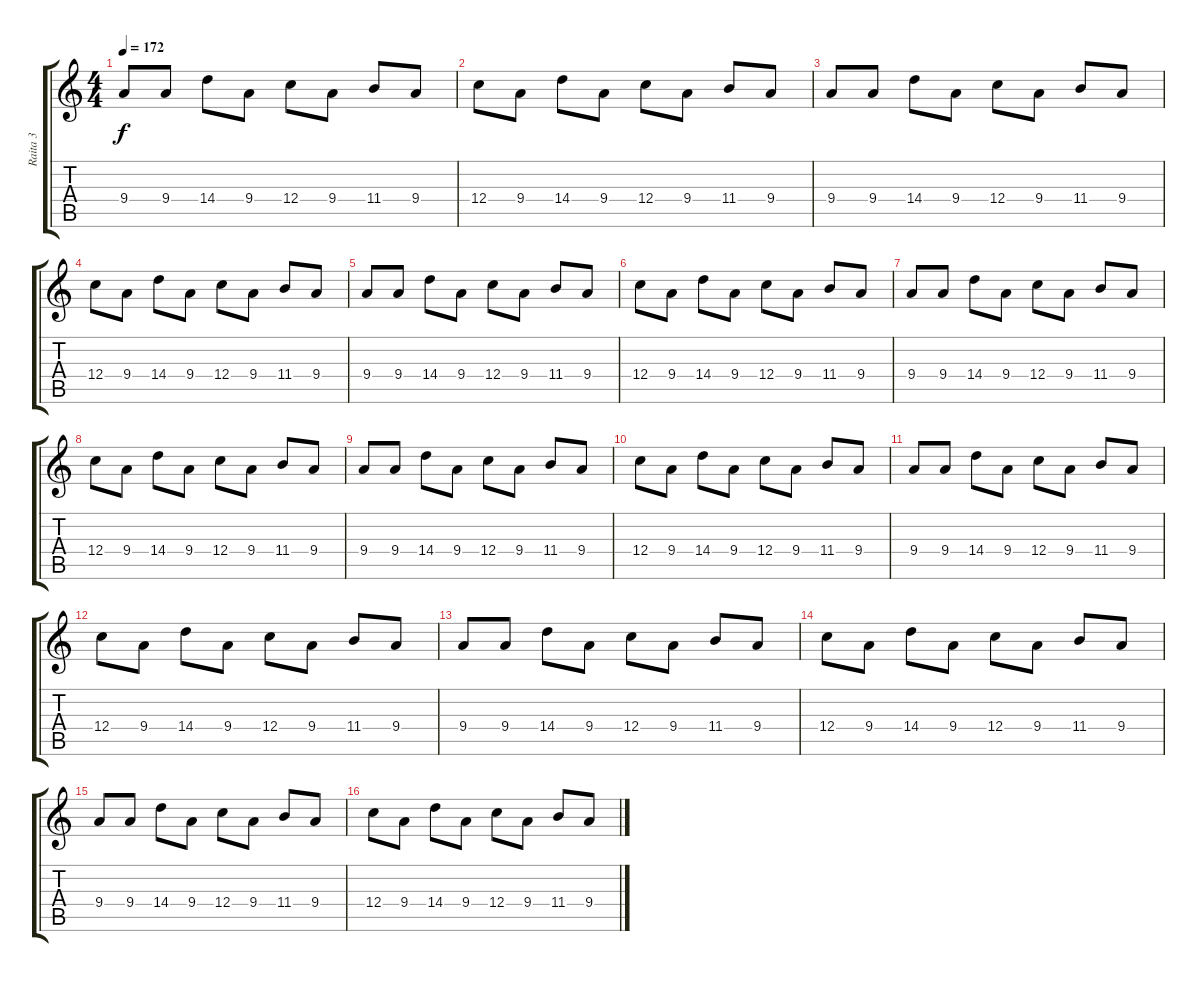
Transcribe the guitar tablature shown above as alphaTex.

\track ("Raita 3" "Raita 3") {instrument overdrivenguitar}
\staff {score tabs}
\tuning (D4 A3 F3 C3 G2 D2) {hide}
\ts (4 4)
\tempo 172
\clef g2
\ks c
9.4.8{dy f} 9.4.8 14.4.8 9.4.8 12.4.8 9.4.8 11.4.8 9.4.8 |
12.4.8 9.4.8 14.4.8 9.4.8 12.4.8 9.4.8 11.4.8 9.4.8 |
9.4.8 9.4.8 14.4.8 9.4.8 12.4.8 9.4.8 11.4.8 9.4.8 |
12.4.8 9.4.8 14.4.8 9.4.8 12.4.8 9.4.8 11.4.8 9.4.8 |
9.4.8 9.4.8 14.4.8 9.4.8 12.4.8 9.4.8 11.4.8 9.4.8 |
12.4.8 9.4.8 14.4.8 9.4.8 12.4.8 9.4.8 11.4.8 9.4.8 |
9.4.8 9.4.8 14.4.8 9.4.8 12.4.8 9.4.8 11.4.8 9.4.8 |
12.4.8 9.4.8 14.4.8 9.4.8 12.4.8 9.4.8 11.4.8 9.4.8 |
9.4.8 9.4.8 14.4.8 9.4.8 12.4.8 9.4.8 11.4.8 9.4.8 |
12.4.8 9.4.8 14.4.8 9.4.8 12.4.8 9.4.8 11.4.8 9.4.8 |
9.4.8 9.4.8 14.4.8 9.4.8 12.4.8 9.4.8 11.4.8 9.4.8 |
12.4.8 9.4.8 14.4.8 9.4.8 12.4.8 9.4.8 11.4.8 9.4.8 |
9.4.8 9.4.8 14.4.8 9.4.8 12.4.8 9.4.8 11.4.8 9.4.8 |
12.4.8 9.4.8 14.4.8 9.4.8 12.4.8 9.4.8 11.4.8 9.4.8 |
9.4.8 9.4.8 14.4.8 9.4.8 12.4.8 9.4.8 11.4.8 9.4.8 |
12.4.8 9.4.8 14.4.8 9.4.8 12.4.8 9.4.8 11.4.8 9.4.8
